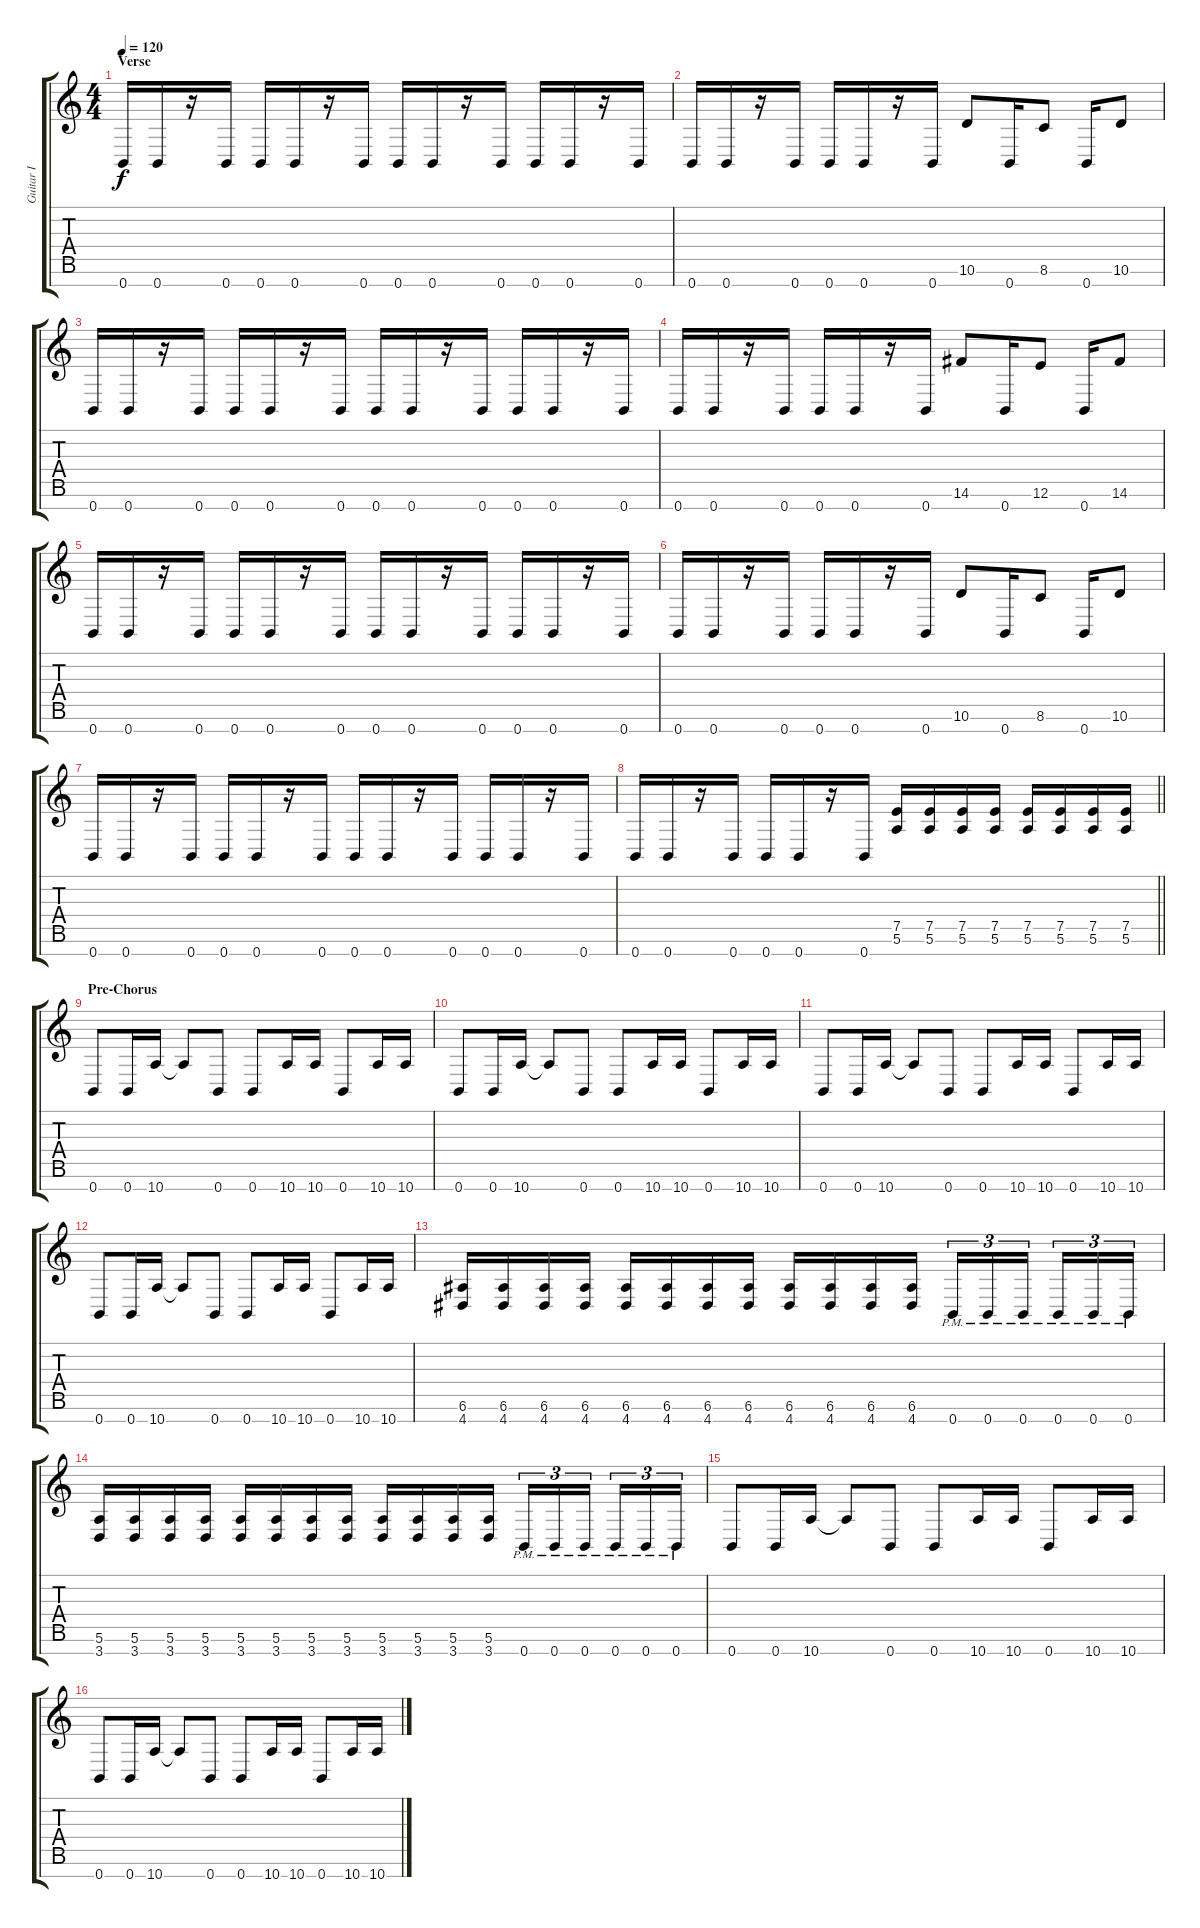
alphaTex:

\track ("Guitar I" "Guitar I") {instrument distortionguitar}
\staff {score tabs}
\tuning (E4 B3 G3 D3 A2 E2 B1) {hide}
\ts (4 4)
\section ("" "Verse")
\tempo 120
\clef g2
\ks c
0.7.16{dy f} 0.7.16 r.16 0.7.16 0.7.16 0.7.16 r.16 0.7.16 0.7.16 0.7.16 r.16 0.7.16 0.7.16 0.7.16 r.16 0.7.16 |
0.7.16 0.7.16 r.16 0.7.16 0.7.16 0.7.16 r.16 0.7.16 10.6.8 0.7.16 8.6.8 0.7.16 10.6.8 |
0.7.16 0.7.16 r.16 0.7.16 0.7.16 0.7.16 r.16 0.7.16 0.7.16 0.7.16 r.16 0.7.16 0.7.16 0.7.16 r.16 0.7.16 |
0.7.16 0.7.16 r.16 0.7.16 0.7.16 0.7.16 r.16 0.7.16 14.6.8 0.7.16 12.6.8 0.7.16 14.6.8 |
0.7.16 0.7.16 r.16 0.7.16 0.7.16 0.7.16 r.16 0.7.16 0.7.16 0.7.16 r.16 0.7.16 0.7.16 0.7.16 r.16 0.7.16 |
0.7.16 0.7.16 r.16 0.7.16 0.7.16 0.7.16 r.16 0.7.16 10.6.8 0.7.16 8.6.8 0.7.16 10.6.8 |
0.7.16 0.7.16 r.16 0.7.16 0.7.16 0.7.16 r.16 0.7.16 0.7.16 0.7.16 r.16 0.7.16 0.7.16 0.7.16 r.16 0.7.16 |
\barLineRight lightlight
0.7.16 0.7.16 r.16 0.7.16 0.7.16 0.7.16 r.16 0.7.16 (7.5 5.6).16 (7.5 5.6).16 (7.5 5.6).16 (7.5 5.6).16 (7.5 5.6).16 (7.5 5.6).16 (7.5 5.6).16 (7.5 5.6).16 |
\section ("" "Pre-Chorus")
0.7.8 0.7.16 10.7.16 10.7{t}.8 0.7.8 0.7.8 10.7.16 10.7.16 0.7.8 10.7.16 10.7.16 |
0.7.8 0.7.16 10.7.16 10.7{t}.8 0.7.8 0.7.8 10.7.16 10.7.16 0.7.8 10.7.16 10.7.16 |
0.7.8 0.7.16 10.7.16 10.7{t}.8 0.7.8 0.7.8 10.7.16 10.7.16 0.7.8 10.7.16 10.7.16 |
0.7.8 0.7.16 10.7.16 10.7{t}.8 0.7.8 0.7.8 10.7.16 10.7.16 0.7.8 10.7.16 10.7.16 |
(6.6 4.7).16 (6.6 4.7).16 (6.6 4.7).16 (6.6 4.7).16 (6.6 4.7).16 (6.6 4.7).16 (6.6 4.7).16 (6.6 4.7).16 (6.6 4.7).16 (6.6 4.7).16 (6.6 4.7).16 (6.6 4.7).16 0.7{pm}.16{tu (3 2)} 0.7{pm}.16{tu (3 2)} 0.7{pm}.16{tu (3 2)} 0.7{pm}.16{tu (3 2)} 0.7{pm}.16{tu (3 2)} 0.7{pm}.16{tu (3 2)} |
(5.6 3.7).16 (5.6 3.7).16 (5.6 3.7).16 (5.6 3.7).16 (5.6 3.7).16 (5.6 3.7).16 (5.6 3.7).16 (5.6 3.7).16 (5.6 3.7).16 (5.6 3.7).16 (5.6 3.7).16 (5.6 3.7).16 0.7{pm}.16{tu (3 2)} 0.7{pm}.16{tu (3 2)} 0.7{pm}.16{tu (3 2)} 0.7{pm}.16{tu (3 2)} 0.7{pm}.16{tu (3 2)} 0.7{pm}.16{tu (3 2)} |
0.7.8 0.7.16 10.7.16 10.7{t}.8 0.7.8 0.7.8 10.7.16 10.7.16 0.7.8 10.7.16 10.7.16 |
0.7.8 0.7.16 10.7.16 10.7{t}.8 0.7.8 0.7.8 10.7.16 10.7.16 0.7.8 10.7.16 10.7.16
